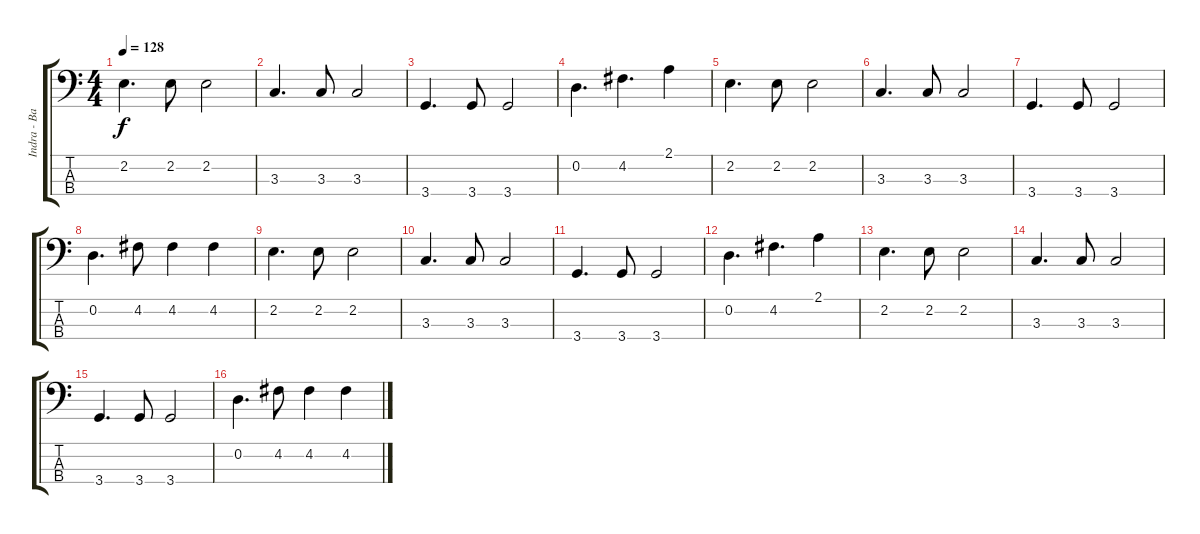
\track ("Indra - Bass" "Indra - Ba") {instrument electricbassfinger}
\staff {score tabs}
\tuning (G2 D2 A1 E1) {hide}
\ts (4 4)
\tempo 128
\clef f4
\ks c
2.2.4{d dy f} 2.2.8 2.2.2 |
3.3.4{d} 3.3.8 3.3.2 |
3.4.4{d} 3.4.8 3.4.2 |
0.2.4{d} 4.2.4{d} 2.1.4 |
2.2.4{d} 2.2.8 2.2.2 |
3.3.4{d} 3.3.8 3.3.2 |
3.4.4{d} 3.4.8 3.4.2 |
0.2.4{d} 4.2.8 4.2.4 4.2.4 |
2.2.4{d} 2.2.8 2.2.2 |
3.3.4{d} 3.3.8 3.3.2 |
3.4.4{d} 3.4.8 3.4.2 |
0.2.4{d} 4.2.4{d} 2.1.4 |
2.2.4{d} 2.2.8 2.2.2 |
3.3.4{d} 3.3.8 3.3.2 |
3.4.4{d} 3.4.8 3.4.2 |
0.2.4{d} 4.2.8 4.2.4 4.2.4
